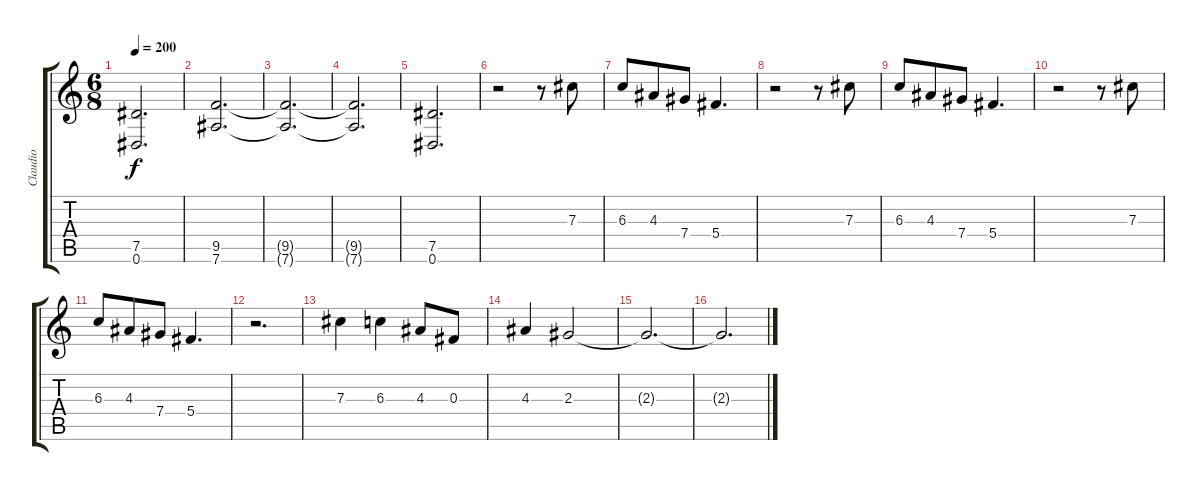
\track ("Claudio" "Claudio") {instrument overdrivenguitar}
\staff {score tabs}
\tuning (Eb4 Bb3 Gb3 Db3 Ab2 Eb2) {hide}
\ts (6 8)
\tempo 200
\clef g2
\ks c
(7.5 0.6).2{d dy f} |
(9.5 7.6).2{d} |
(9.5{t} 7.6{t}).2{d} |
(9.5{t} 7.6{t}).2{d} |
(7.5 0.6).2{d} |
r.2 r.8 7.3.8{balance 0} |
6.3.8 4.3.8 7.4.8 5.4.4{d} |
r.2 r.8 7.3.8{balance 16} |
6.3.8 4.3.8 7.4.8 5.4.4{d} |
r.2 r.8 7.3.8{balance 8} |
6.3.8 4.3.8 7.4.8 5.4.4{d} |
r.2{d} |
7.3.4 6.3.4 4.3.8 0.3.8 |
4.3.4 2.3.2 |
2.3{t}.2{d} |
2.3{t}.2{d}
